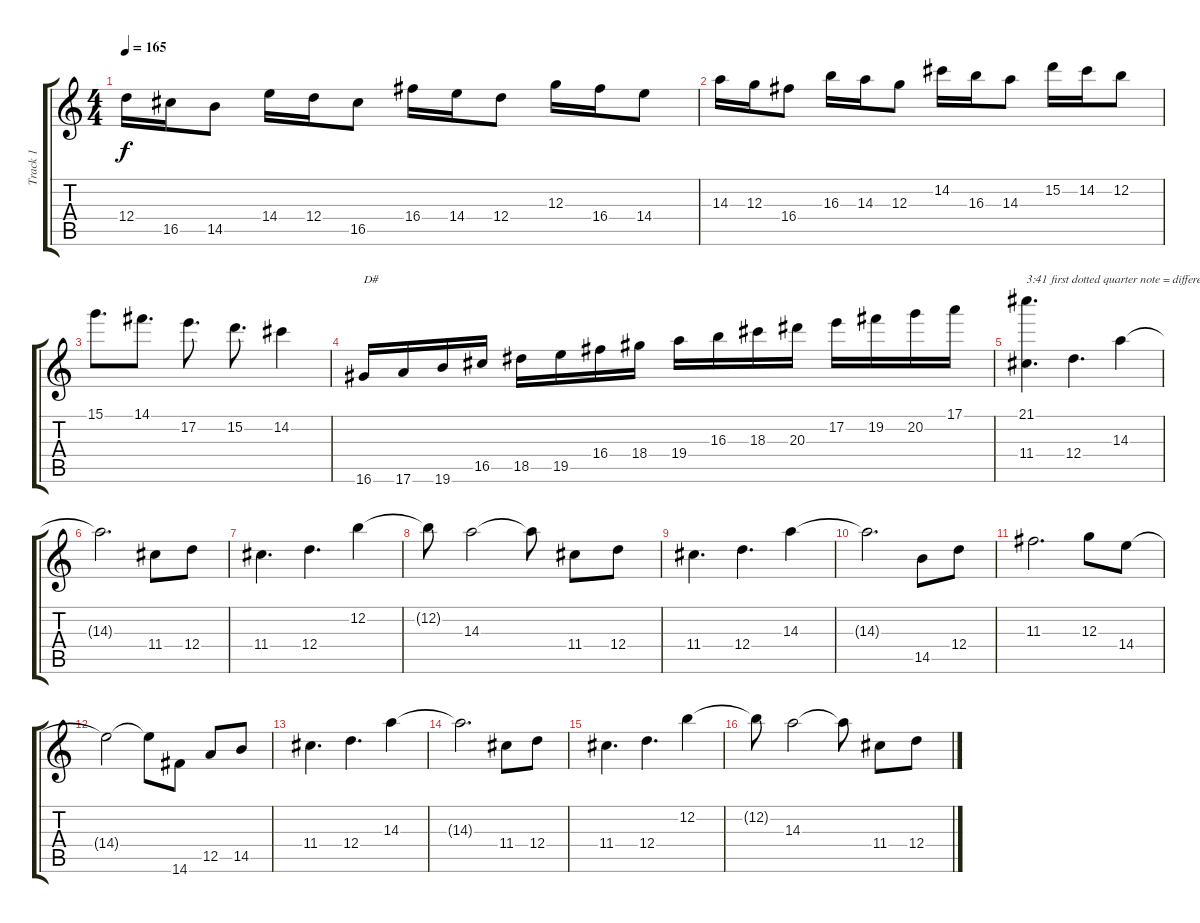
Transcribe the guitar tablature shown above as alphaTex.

\track ("Track 1" "Track 1") {instrument acousticguitarsteel}
\staff {score tabs}
\tuning (E4 B3 G3 D3 A2 E2) {hide}
\ts (4 4)
\tempo 165
\clef g2
\ks c
12.4.16{dy f} 16.5.16 14.5.8 14.4.16 12.4.16 16.5.8 16.4.16 14.4.16 12.4.8 12.3.16 16.4.16 14.4.8 |
14.3.16 12.3.16 16.4.8 16.3.16 14.3.16 12.3.8 14.2.16 16.3.16 14.3.8 15.2.16 14.2.16 12.2.8 |
15.1.8{d} 14.1.8{d} 17.2.8{d} 15.2.8{d} 14.2.4 |
16.6.16{txt "D#"} 17.6.16 19.6.16 16.5.16 18.5.16 19.5.16 16.4.16 18.4.16 19.4.16 16.3.16 18.3.16 20.3.16 17.2.16 19.2.16 20.2.16 17.1.16 |
(21.1 11.4).4{d txt "3:41 first dotted quarter note = different guitars"} 12.4.4{d} 14.3.4 |
14.3{t}.2{d} 11.4.8 12.4.8 |
11.4.4{d} 12.4.4{d} 12.2.4 |
12.2{t}.8 14.3.2 14.3{t}.8 11.4.8 12.4.8 |
11.4.4{d} 12.4.4{d} 14.3.4 |
14.3{t}.2{d} 14.5.8 12.4.8 |
11.3.2{d} 12.3.8 14.4.8 |
14.4{t}.2 14.4{t}.8 14.6.8 12.5.8 14.5.8 |
11.4.4{d} 12.4.4{d} 14.3.4 |
14.3{t}.2{d} 11.4.8 12.4.8 |
11.4.4{d} 12.4.4{d} 12.2.4 |
12.2{t}.8 14.3.2 14.3{t}.8 11.4.8 12.4.8
